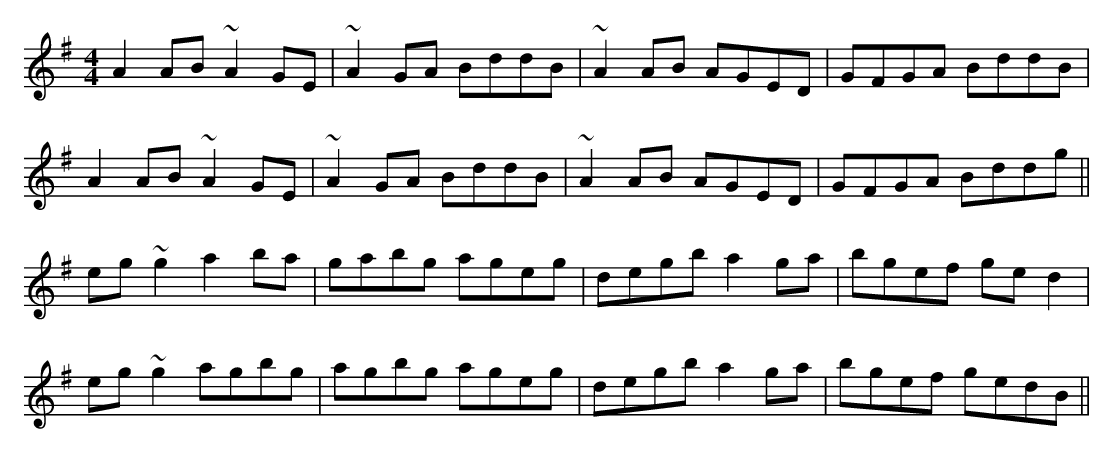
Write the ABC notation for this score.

X:1
M:4/4
K:Ador
A2 AB ~A2 GE|~A2 GA BddB|~A2 AB AGED|GFGA BddB|
A2 AB ~A2 GE|~A2 GA BddB|~A2 AB AGED|GFGA Bddg||
eg ~g2 a2 ba|gabg ageg|degb a2 ga|bgef ge d2|
eg ~g2 agbg|agbg ageg|degb a2 ga|bgef gedB||
